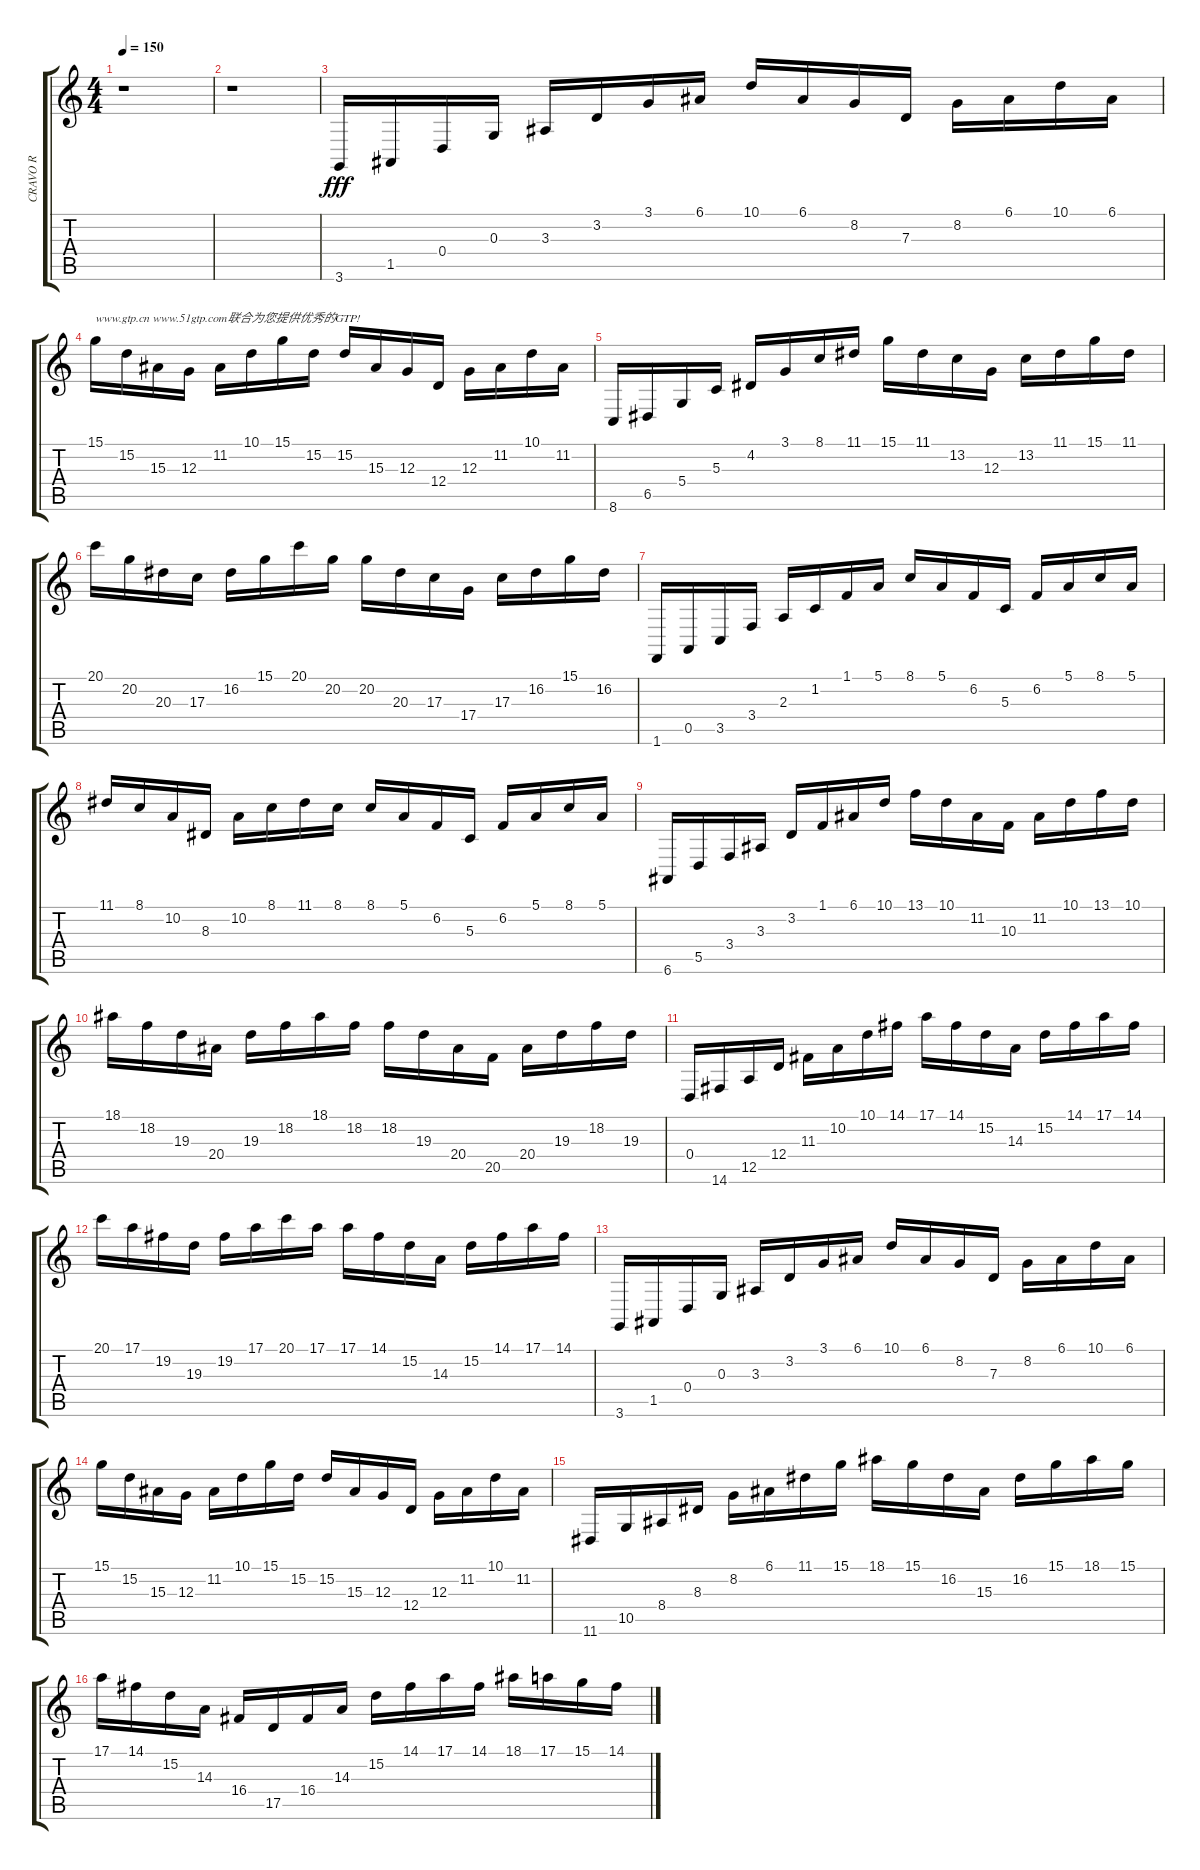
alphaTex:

\track ("CRAVO R" "CRAVO R") {instrument harpsichord}
\staff {score tabs}
\tuning (E4 B3 G3 D3 A2 E2) {hide}
\ts (4 4)
\tempo 150
\clef g2
\ks c
r.1{dy fff instrument harpsichord} |
r.1 |
3.6.16 1.5.16 0.4.16 0.3.16 3.3.16 3.2.16 3.1.16 6.1.16 10.1.16 6.1.16 8.2.16 7.3.16 8.2.16 6.1.16 10.1.16 6.1.16 |
15.1.16{txt "www.gtp.cn www.51gtp.com联合为您提供优秀的GTP!"} 15.2.16 15.3.16 12.3.16 11.2.16 10.1.16 15.1.16 15.2.16 15.2.16 15.3.16 12.3.16 12.4.16 12.3.16 11.2.16 10.1.16 11.2.16 |
8.6.16 6.5.16 5.4.16 5.3.16 4.2.16 3.1.16 8.1.16 11.1.16 15.1.16 11.1.16 13.2.16 12.3.16 13.2.16 11.1.16 15.1.16 11.1.16 |
20.1.16 20.2.16 20.3.16 17.3.16 16.2.16 15.1.16 20.1.16 20.2.16 20.2.16 20.3.16 17.3.16 17.4.16 17.3.16 16.2.16 15.1.16 16.2.16 |
1.6.16 0.5.16 3.5.16 3.4.16 2.3.16 1.2.16 1.1.16 5.1.16 8.1.16 5.1.16 6.2.16 5.3.16 6.2.16 5.1.16 8.1.16 5.1.16 |
11.1.16 8.1.16 10.2.16 8.3.16 10.2.16 8.1.16 11.1.16 8.1.16 8.1.16 5.1.16 6.2.16 5.3.16 6.2.16 5.1.16 8.1.16 5.1.16 |
6.6.16 5.5.16 3.4.16 3.3.16 3.2.16 1.1.16 6.1.16 10.1.16 13.1.16 10.1.16 11.2.16 10.3.16 11.2.16 10.1.16 13.1.16 10.1.16 |
18.1.16 18.2.16 19.3.16 20.4.16 19.3.16 18.2.16 18.1.16 18.2.16 18.2.16 19.3.16 20.4.16 20.5.16 20.4.16 19.3.16 18.2.16 19.3.16 |
0.4.16 14.6.16 12.5.16 12.4.16 11.3.16 10.2.16 10.1.16 14.1.16 17.1.16 14.1.16 15.2.16 14.3.16 15.2.16 14.1.16 17.1.16 14.1.16 |
20.1.16 17.1.16 19.2.16 19.3.16 19.2.16 17.1.16 20.1.16 17.1.16 17.1.16 14.1.16 15.2.16 14.3.16 15.2.16 14.1.16 17.1.16 14.1.16 |
3.6.16 1.5.16 0.4.16 0.3.16 3.3.16 3.2.16 3.1.16 6.1.16 10.1.16 6.1.16 8.2.16 7.3.16 8.2.16 6.1.16 10.1.16 6.1.16 |
15.1.16 15.2.16 15.3.16 12.3.16 11.2.16 10.1.16 15.1.16 15.2.16 15.2.16 15.3.16 12.3.16 12.4.16 12.3.16 11.2.16 10.1.16 11.2.16 |
11.6.16 10.5.16 8.4.16 8.3.16 8.2.16 6.1.16 11.1.16 15.1.16 18.1.16 15.1.16 16.2.16 15.3.16 16.2.16 15.1.16 18.1.16 15.1.16 |
17.1.16 14.1.16 15.2.16 14.3.16 16.4.16 17.5.16 16.4.16 14.3.16 15.2.16 14.1.16 17.1.16 14.1.16 18.1.16 17.1.16 15.1.16 14.1.16
